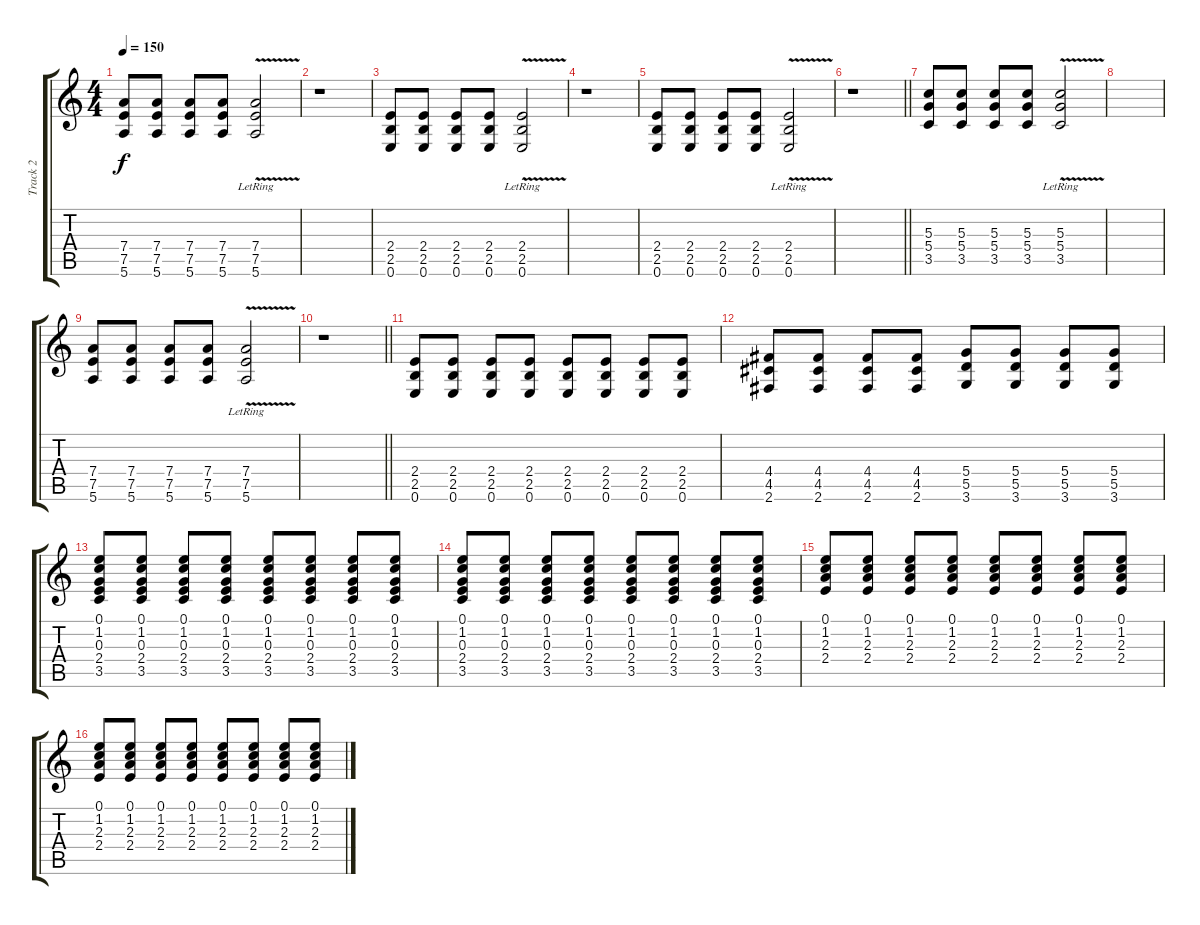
\track ("Track 2" "Track 2") {instrument distortionguitar}
\staff {score tabs}
\tuning (E4 B3 G3 D3 A2 E2) {hide}
\ts (4 4)
\tempo 150
\clef g2
\ks c
(7.4 7.5 5.6).8{dy f} (7.4 7.5 5.6).8 (7.4 7.5 5.6).8 (7.4 7.5 5.6).8 (7.4{v lr} 7.5 5.6).2 |
r.1 |
(2.4 2.5 0.6).8 (2.4 2.5 0.6).8 (2.4 2.5 0.6).8 (2.4 2.5 0.6).8 (2.4{v lr} 2.5 0.6).2 |
r.1 |
(2.4 2.5 0.6).8 (2.4 2.5 0.6).8 (2.4 2.5 0.6).8 (2.4 2.5 0.6).8 (2.4{v lr} 2.5 0.6).2 |
\barLineRight lightlight
r.1 |
(5.3 5.4 3.5).8 (5.3 5.4 3.5).8 (5.3 5.4 3.5).8 (5.3 5.4 3.5).8 (5.3 5.4 3.5{v lr}).2 |
|
(7.4 7.5 5.6).8 (7.4 7.5 5.6).8 (7.4 7.5 5.6).8 (7.4 7.5 5.6).8 (7.4{v lr} 7.5 5.6).2 |
\barLineRight lightlight
r.1 |
(2.4 2.5 0.6).8 (2.4 2.5 0.6).8 (2.4 2.5 0.6).8 (2.4 2.5 0.6).8 (2.4 2.5 0.6).8 (2.4 2.5 0.6).8 (2.4 2.5 0.6).8 (2.4 2.5 0.6).8 |
(4.4 4.5 2.6).8 (4.4 4.5 2.6).8 (4.4 4.5 2.6).8 (4.4 4.5 2.6).8 (5.4 5.5 3.6).8 (5.4 5.5 3.6).8 (5.4 5.5 3.6).8 (5.4 5.5 3.6).8 |
(0.1 1.2 0.3 2.4 3.5).8 (0.1 1.2 0.3 2.4 3.5).8 (0.1 1.2 0.3 2.4 3.5).8 (0.1 1.2 0.3 2.4 3.5).8 (0.1 1.2 0.3 2.4 3.5).8 (0.1 1.2 0.3 2.4 3.5).8 (0.1 1.2 0.3 2.4 3.5).8 (0.1 1.2 0.3 2.4 3.5).8 |
(0.1 1.2 0.3 2.4 3.5).8 (0.1 1.2 0.3 2.4 3.5).8 (0.1 1.2 0.3 2.4 3.5).8 (0.1 1.2 0.3 2.4 3.5).8 (0.1 1.2 0.3 2.4 3.5).8 (0.1 1.2 0.3 2.4 3.5).8 (0.1 1.2 0.3 2.4 3.5).8 (0.1 1.2 0.3 2.4 3.5).8 |
(0.1 1.2 2.3 2.4).8 (0.1 1.2 2.3 2.4).8 (0.1 1.2 2.3 2.4).8 (0.1 1.2 2.3 2.4).8 (0.1 1.2 2.3 2.4).8 (0.1 1.2 2.3 2.4).8 (0.1 1.2 2.3 2.4).8 (0.1 1.2 2.3 2.4).8 |
(0.1 1.2 2.3 2.4).8 (0.1 1.2 2.3 2.4).8 (0.1 1.2 2.3 2.4).8 (0.1 1.2 2.3 2.4).8 (0.1 1.2 2.3 2.4).8 (0.1 1.2 2.3 2.4).8 (0.1 1.2 2.3 2.4).8 (0.1 1.2 2.3 2.4).8
